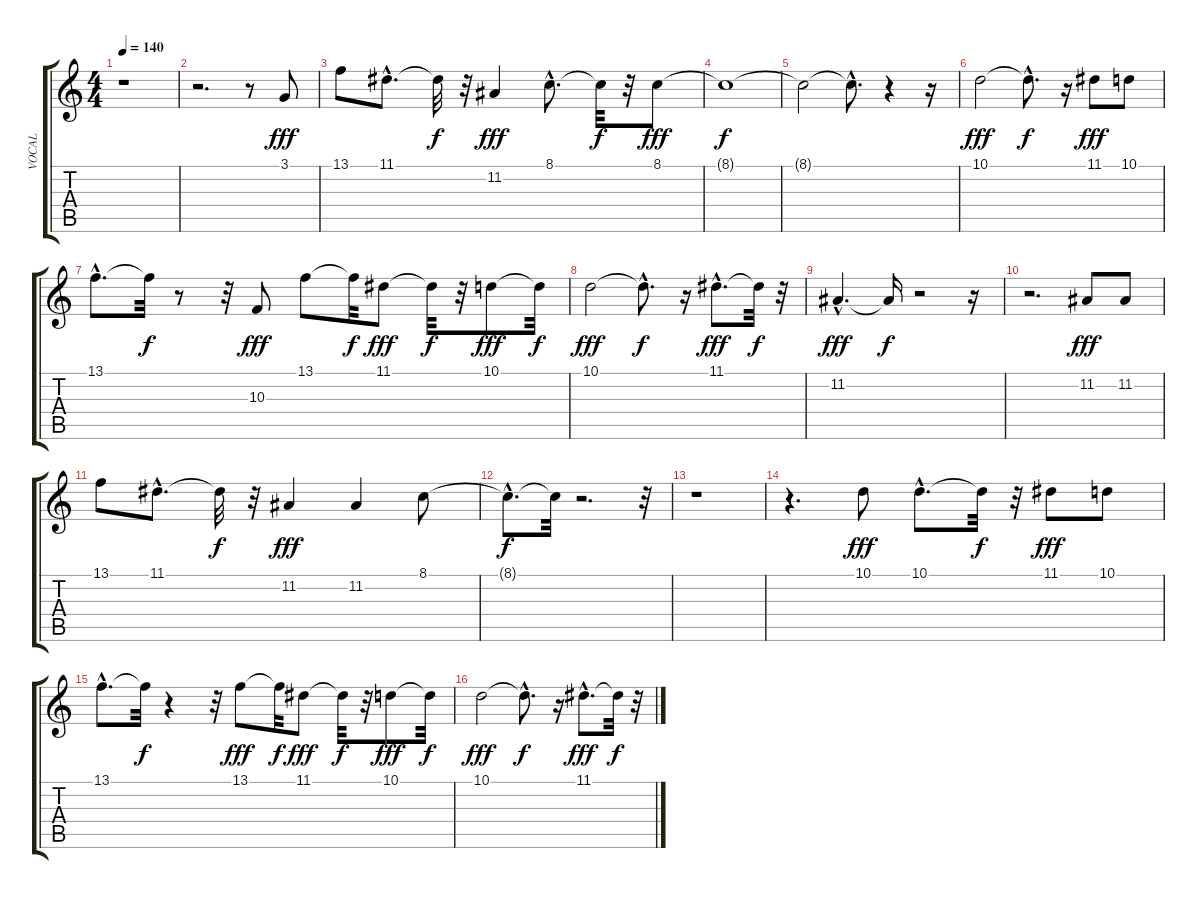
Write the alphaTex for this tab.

\track ("VOCAL" "VOCAL") {instrument lead2sawtooth}
\staff {score tabs}
\tuning (E4 B3 G3 D3 A2 E2) {hide}
\ts (4 4)
\tempo 140
\clef g2
\ks c
r.1{dy f} |
r.2{d} r.8 3.1.8{dy fff} |
13.1.8 11.1{hac}.8{d} 11.1{t}.32{dy f} r.32 11.2.4{dy fff} 8.1{hac}.8{d} 8.1{t}.32{dy f} r.32 8.1.8{dy fff} |
8.1{t}.1{dy f} |
8.1{t}.2 8.1{hac t}.8{d} r.4 r.16 |
10.1.2{dy fff} 10.1{hac t}.8{d dy f} r.16 11.1.8{dy fff} 10.1.8 |
13.1{hac}.8{d} 13.1{t}.32{dy f} r.8 r.32 10.3.8{dy fff} 13.1.8 13.1{t}.32{dy f} 11.1.8{dy fff} 11.1{t}.32{dy f} r.32 10.1.8{dy fff} 10.1{t}.32{dy f} |
10.1.2{dy fff} 10.1{hac t}.8{d dy f} r.16 11.1{hac}.8{d dy fff} 11.1{t}.32{dy f} r.32 |
11.2{hac}.4{d dy fff} 11.2{t}.16{dy f} r.2 r.16 |
r.2{d} 11.2.8{dy fff} 11.2.8 |
13.1.8 11.1{hac}.8{d} 11.1{t}.32{dy f} r.32 11.2.4{dy fff} 11.2.4 8.1.8 |
8.1{hac t}.8{d dy f} 8.1{t}.32 r.2{d} r.32 |
r.1 |
r.4{d} 10.1.8{dy fff} 10.1{hac}.8{d} 10.1{t}.32{dy f} r.32 11.1.8{dy fff} 10.1.8 |
13.1{hac}.8{d} 13.1{t}.32{dy f} r.4 r.32 13.1.8{dy fff} 13.1{t}.32{dy f} 11.1.8{dy fff} 11.1{t}.32{dy f} r.32 10.1.8{dy fff} 10.1{t}.32{dy f} |
10.1.2{dy fff} 10.1{hac t}.8{d dy f} r.16 11.1{hac}.8{d dy fff} 11.1{t}.32{dy f} r.32
